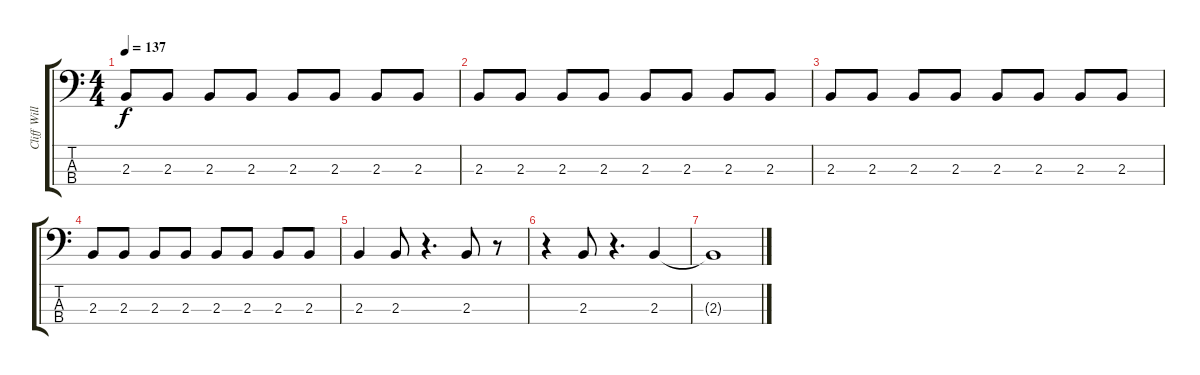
\track ("Cliff Williams / Bass" "Cliff Will") {instrument electricbassfinger}
\staff {score tabs}
\tuning (G2 D2 A1 E1) {hide}
\ts (4 4)
\tempo 137
\clef f4
\ks c
2.3.8{dy f} 2.3.8 2.3.8 2.3.8 2.3.8 2.3.8 2.3.8 2.3.8 |
2.3.8 2.3.8 2.3.8 2.3.8 2.3.8 2.3.8 2.3.8 2.3.8 |
2.3.8 2.3.8 2.3.8 2.3.8 2.3.8 2.3.8 2.3.8 2.3.8 |
2.3.8 2.3.8 2.3.8 2.3.8 2.3.8 2.3.8 2.3.8 2.3.8 |
2.3.4 2.3.8 r.4{d} 2.3.8 r.8 |
r.4 2.3.8 r.4{d} 2.3.4 |
2.3{t}.1
